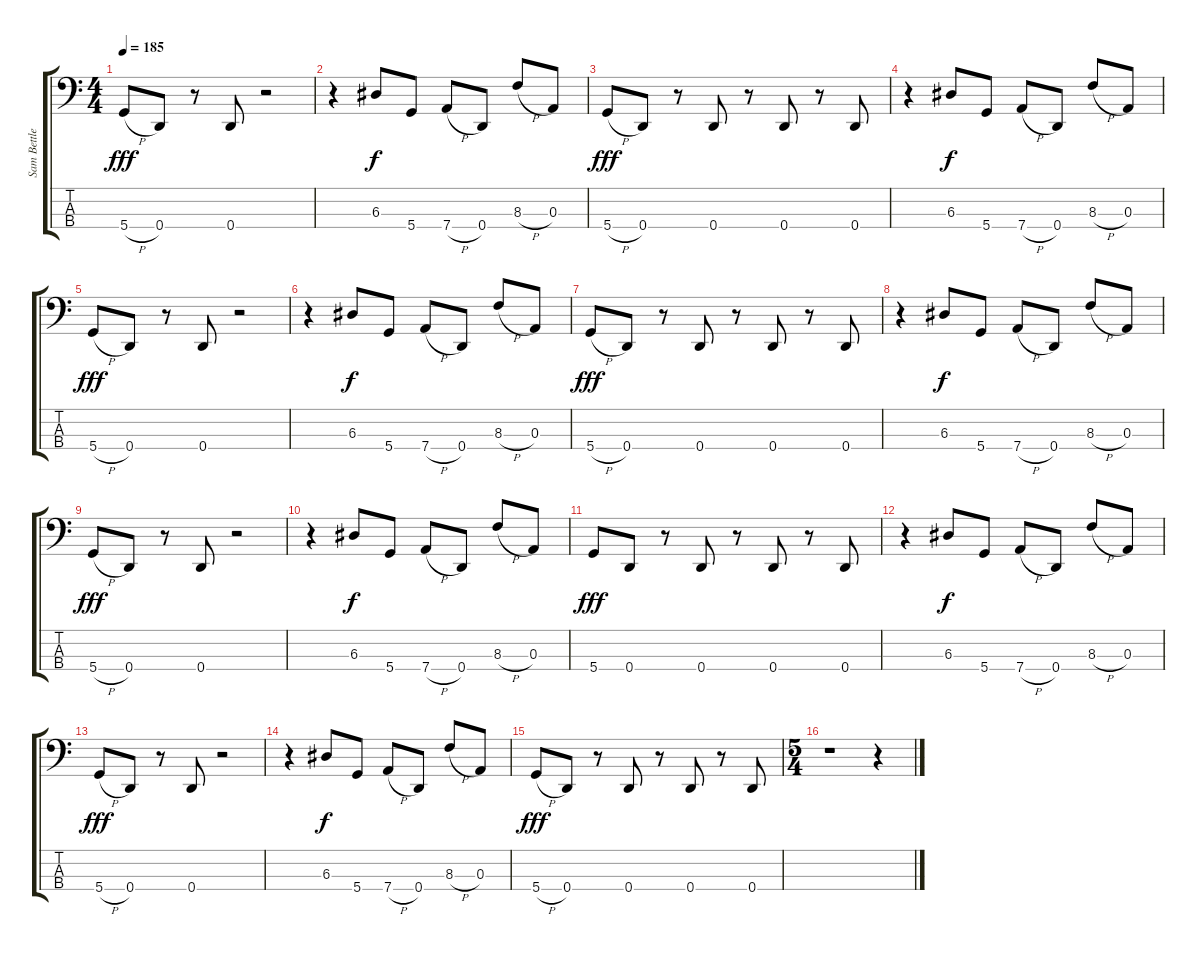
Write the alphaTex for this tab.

\track ("Sam Bettley (Bass)" "Sam Bettle") {instrument electricbasspick}
\staff {score tabs}
\tuning (G2 D2 A1 D1) {hide}
\ts (4 4)
\tempo 185
\clef f4
\ks c
5.4{h}.8{dy fff} 0.4.8 r.8 0.4.8 r.2 |
r.4 6.3.8{dy f} 5.4.8 7.4{h}.8 0.4.8 8.3{h}.8 0.3.8 |
5.4{h}.8{dy fff} 0.4.8 r.8 0.4.8 r.8 0.4.8 r.8 0.4.8 |
r.4 6.3.8{dy f} 5.4.8 7.4{h}.8 0.4.8 8.3{h}.8 0.3.8 |
5.4{h}.8{dy fff} 0.4.8 r.8 0.4.8 r.2 |
r.4 6.3.8{dy f} 5.4.8 7.4{h}.8 0.4.8 8.3{h}.8 0.3.8 |
5.4{h}.8{dy fff} 0.4.8 r.8 0.4.8 r.8 0.4.8 r.8 0.4.8 |
r.4 6.3.8{dy f} 5.4.8 7.4{h}.8 0.4.8 8.3{h}.8 0.3.8 |
5.4{h}.8{dy fff} 0.4.8 r.8 0.4.8 r.2 |
r.4 6.3.8{dy f} 5.4.8 7.4{h}.8 0.4.8 8.3{h}.8 0.3.8 |
5.4.8{dy fff} 0.4.8 r.8 0.4.8 r.8 0.4.8 r.8 0.4.8 |
r.4 6.3.8{dy f} 5.4.8 7.4{h}.8 0.4.8 8.3{h}.8 0.3.8 |
5.4{h}.8{dy fff} 0.4.8 r.8 0.4.8 r.2 |
r.4 6.3.8{dy f} 5.4.8 7.4{h}.8 0.4.8 8.3{h}.8 0.3.8 |
5.4{h}.8{dy fff} 0.4.8 r.8 0.4.8 r.8 0.4.8 r.8 0.4.8 |
\ts (5 4)
r.1 r.4
